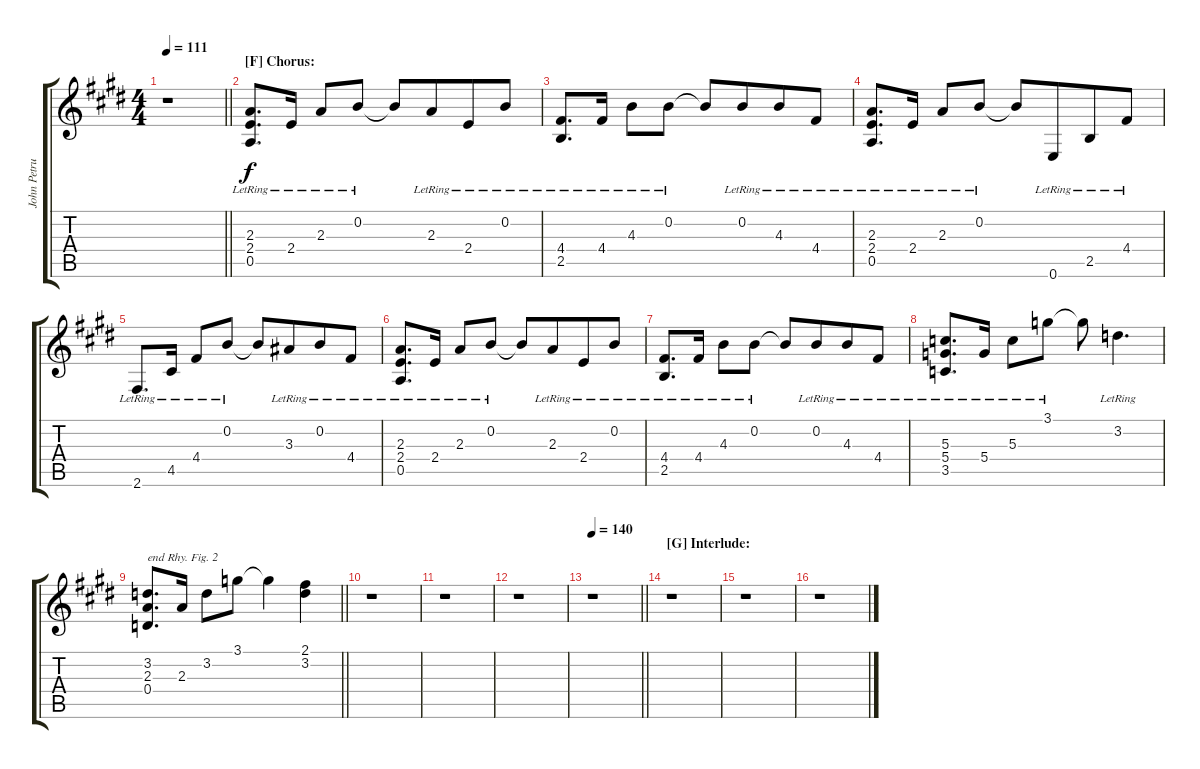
\track ("John Petrucci - Electric Guitar II" "John Petru") {instrument distortionguitar}
\staff {score tabs}
\tuning (E4 B3 G3 D3 A2 E2) {hide}
\ts (4 4)
\tempo 111
\clef g2
\barLineRight lightlight
\ks e
r.1{dy f} |
\section ("" "[F] Chorus:")
\ks c#minor
(2.3{lr} 2.4{lr} 0.5{lr}).8{d instrument acousticguitarsteel} 2.4{lr}.16 2.3{lr}.8 0.2{lr}.8 0.2{t}.8 2.3{lr}.8{beam merge} 2.4{lr}.8 0.2{lr}.8 |
(4.4{lr} 2.5{lr}).8{d} 4.4{lr}.16 4.3{lr}.8 0.2{lr}.8 0.2{t}.8 0.2{lr}.8{beam merge} 4.3{lr}.8 4.4{lr}.8 |
\ks e
(2.3{lr} 2.4{lr} 0.5{lr}).8{d} 2.4{lr}.16 2.3{lr}.8 0.2{lr}.8 0.2{t}.8 0.6{lr}.8{beam merge} 2.5{lr}.8 4.4{lr}.8 |
\ks c#minor
2.6{lr}.8{d} 4.5{lr}.16 4.4{lr}.8 0.2{lr}.8 0.2{t}.8 3.3{lr}.8{beam merge} 0.2{lr}.8 4.4{lr}.8 |
(2.3{lr} 2.4{lr} 0.5{lr}).8{d} 2.4{lr}.16 2.3{lr}.8 0.2{lr}.8 0.2{t}.8 2.3{lr}.8{beam merge} 2.4{lr}.8 0.2{lr}.8 |
\ks e
(4.4{lr} 2.5{lr}).8{d} 4.4{lr}.16 4.3{lr}.8 0.2{lr}.8 0.2{t}.8 0.2{lr}.8{beam merge} 4.3{lr}.8 4.4{lr}.8 |
\ks c#minor
(5.3{lr} 5.4{lr} 3.5{lr}).8{d} 5.4{lr}.16 5.3{lr}.8 3.1{lr}.8 3.1{t}.8 3.2{lr}.4{d} |
\barLineRight lightlight
(3.2 2.3 0.4).8{d txt "end Rhy. Fig. 2"} 2.3.16 3.2.8 3.1.8 3.1{t}.4 (2.1 3.2).4 |
\ks e
r.1 |
\ks c#minor
r.1 |
r.1 |
\tempo 140
\barLineRight lightlight
r.1 |
\section ("" "[G] Interlude:")
r.1 |
\ks e
r.1 |
\ks c#minor
r.1
